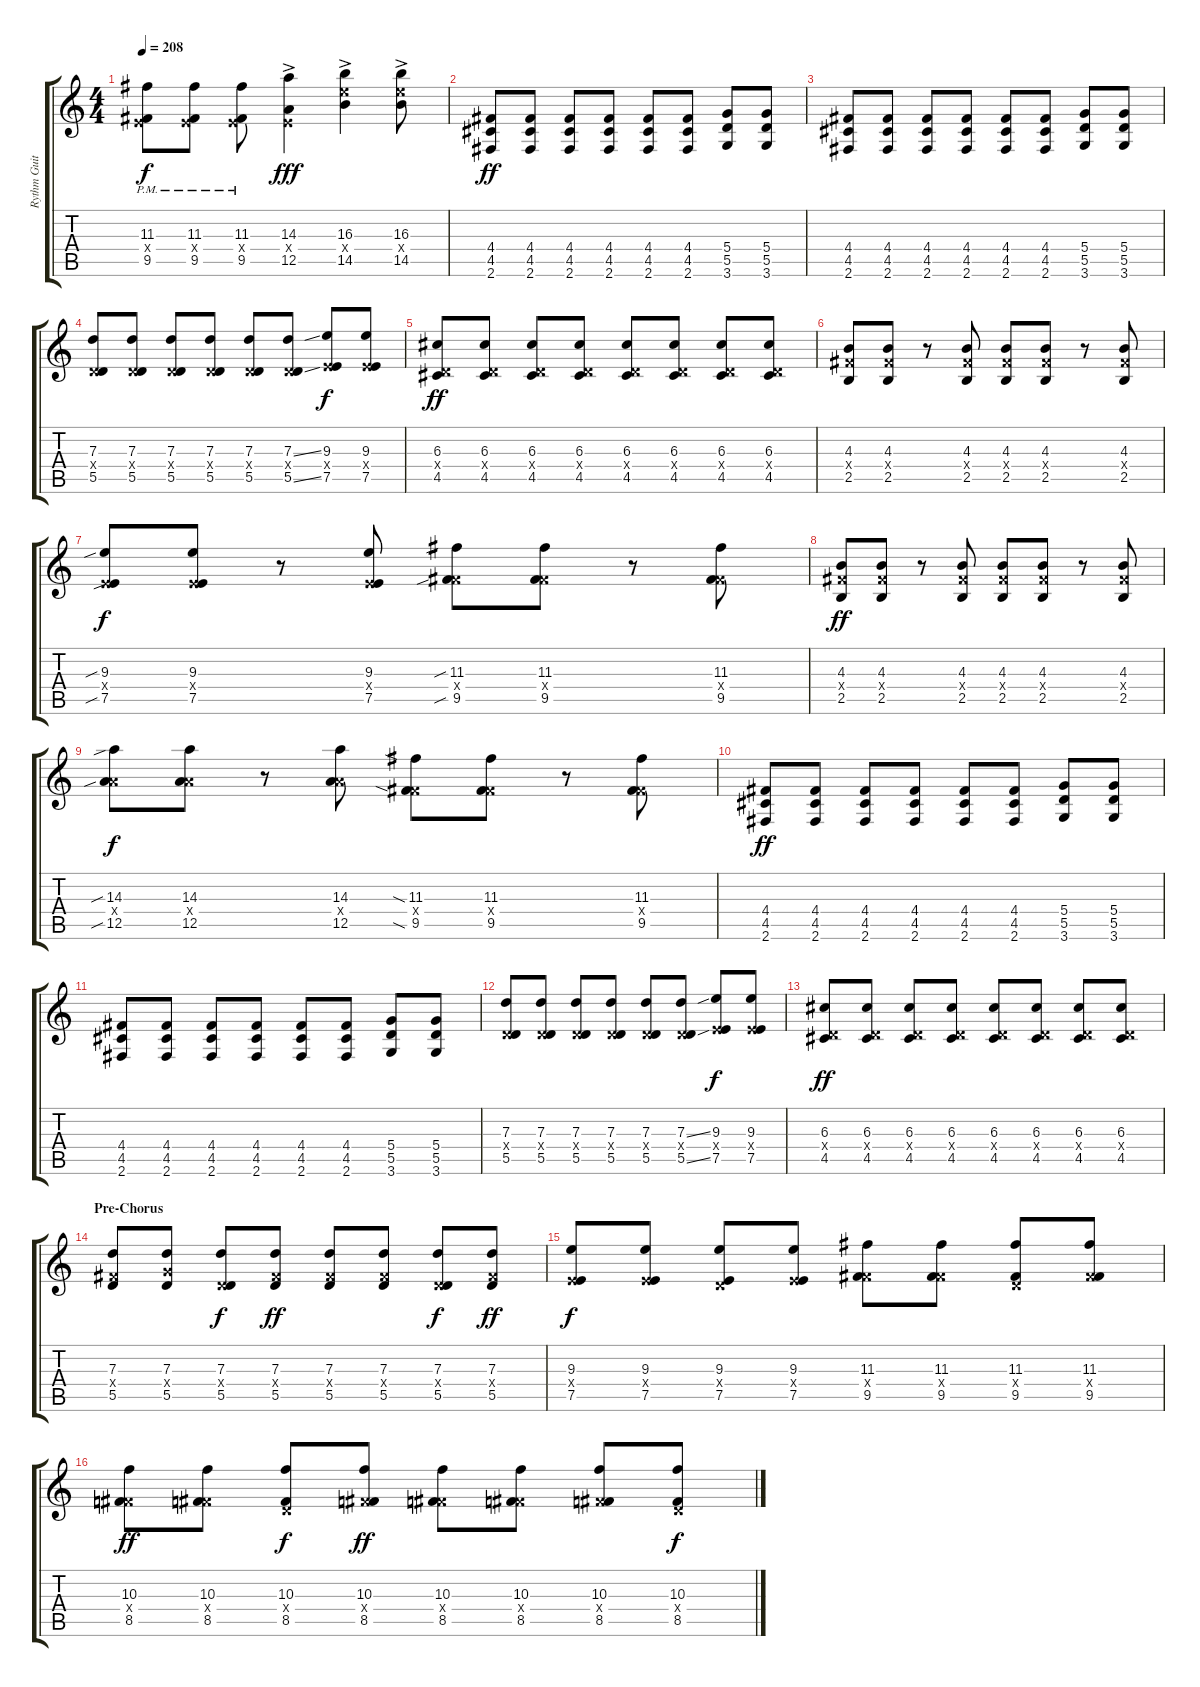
\track ("Rythm Guitar" "Rythm Guit") {instrument distortionguitar}
\staff {score tabs}
\tuning (E4 B3 G3 D3 A2 E2) {hide}
\ts (4 4)
\tempo 208
\clef g2
\ks c
(11.3{pm} 2.4{x} 9.5{pm}).8{dy f} (11.3{pm} 2.4{x} 9.5{pm}).8 (11.3{pm} 2.4{x} 9.5{pm}).8 (14.3{ac} 2.4{x} 12.5{ac}).4{dy fff} (16.3{ac} 14.4{x} 14.5{ac}).4 (16.3{ac} 14.4{x} 14.5{ac}).8 |
(4.4 4.5 2.6).8{dy ff} (4.4 4.5 2.6).8 (4.4 4.5 2.6).8 (4.4 4.5 2.6).8 (4.4 4.5 2.6).8 (4.4 4.5 2.6).8 (5.4 5.5 3.6).8 (5.4 5.5 3.6).8 |
(4.4 4.5 2.6).8 (4.4 4.5 2.6).8 (4.4 4.5 2.6).8 (4.4 4.5 2.6).8 (4.4 4.5 2.6).8 (4.4 4.5 2.6).8 (5.4 5.5 3.6).8 (5.4 5.5 3.6).8 |
(7.3 0.4{x} 5.5).8 (7.3 0.4{x} 5.5).8 (7.3 0.4{x} 5.5).8 (7.3 0.4{x} 5.5).8 (7.3 0.4{x} 5.5).8 (7.3{ss} 0.4{x} 5.5{ss}).8 (9.3 2.4{x} 7.5).8{dy f} (9.3 2.4{x} 7.5).8 |
(6.3 0.4{x} 4.5).8{dy ff} (6.3 0.4{x} 4.5).8 (6.3 0.4{x} 4.5).8 (6.3 0.4{x} 4.5).8 (6.3 0.4{x} 4.5).8 (6.3 0.4{x} 4.5).8 (6.3 0.4{x} 4.5).8 (6.3 0.4{x} 4.5).8 |
(4.3 4.4{x} 2.5).8 (4.3 4.4{x} 2.5).8 r.8 (4.3 4.4{x} 2.5).8 (4.3 4.4{x} 2.5).8 (4.3 4.4{x} 2.5).8 r.8 (4.3 4.4{x} 2.5).8 |
(9.3{sib} 2.4{x} 7.5{sib}).8{dy f} (9.3 2.4{x} 7.5).8 r.8 (9.3 2.4{x} 7.5).8 (11.3{sib} 4.4{x} 9.5{sib}).8 (11.3 4.4{x} 9.5).8 r.8 (11.3 4.4{x} 9.5).8 |
(4.3 4.4{x} 2.5).8{dy ff} (4.3 4.4{x} 2.5).8 r.8 (4.3 4.4{x} 2.5).8 (4.3 4.4{x} 2.5).8 (4.3 4.4{x} 2.5).8 r.8 (4.3 4.4{x} 2.5).8 |
(14.3{sib} 7.4{x} 12.5{sib}).8{dy f} (14.3 7.4{x} 12.5).8 r.8 (14.3 7.4{x} 12.5).8 (11.3{sia} 4.4{x} 9.5{sia}).8 (11.3 4.4{x} 9.5).8 r.8 (11.3 4.4{x} 9.5).8 |
(4.4 4.5 2.6).8{dy ff} (4.4 4.5 2.6).8 (4.4 4.5 2.6).8 (4.4 4.5 2.6).8 (4.4 4.5 2.6).8 (4.4 4.5 2.6).8 (5.4 5.5 3.6).8 (5.4 5.5 3.6).8 |
(4.4 4.5 2.6).8 (4.4 4.5 2.6).8 (4.4 4.5 2.6).8 (4.4 4.5 2.6).8 (4.4 4.5 2.6).8 (4.4 4.5 2.6).8 (5.4 5.5 3.6).8 (5.4 5.5 3.6).8 |
(7.3 0.4{x} 5.5).8 (7.3 0.4{x} 5.5).8 (7.3 0.4{x} 5.5).8 (7.3 0.4{x} 5.5).8 (7.3 0.4{x} 5.5).8 (7.3{ss} 0.4{x} 5.5{ss}).8 (9.3 2.4{x} 7.5).8{dy f} (9.3 2.4{x} 7.5).8 |
(6.3 0.4{x} 4.5).8{dy ff} (6.3 0.4{x} 4.5).8 (6.3 0.4{x} 4.5).8 (6.3 0.4{x} 4.5).8 (6.3 0.4{x} 4.5).8 (6.3 0.4{x} 4.5).8 (6.3 0.4{x} 4.5).8 (6.3 0.4{x} 4.5).8 |
\section ("" "Pre-Chorus")
(7.3 4.4{x} 5.5).8 (7.3 5.4{x} 5.5).8 (7.3 0.4{x} 5.5).8{dy f} (7.3 4.4{x} 5.5).8{dy ff} (7.3 4.4{x} 5.5).8 (7.3 4.4{x} 5.5).8 (7.3 0.4{x} 5.5).8{dy f} (7.3 4.4{x} 5.5).8{dy ff} |
(9.3 2.4{x} 7.5).8{dy f} (9.3 2.4{x} 7.5).8 (9.3 0.4{x} 7.5).8 (9.3 2.4{x} 7.5).8 (11.3 4.4{x} 9.5).8 (11.3 4.4{x} 9.5).8 (11.3 0.4{x} 9.5).8 (11.3 4.4{x} 9.5).8 |
(10.3 4.4{x} 8.5).8{dy ff} (10.3 4.4{x} 8.5).8 (10.3 0.4{x} 8.5).8{dy f} (10.3 4.4{x} 8.5).8{dy ff} (10.3 4.4{x} 8.5).8 (10.3 4.4{x} 8.5).8 (10.3 4.4{x} 8.5).8 (10.3 0.4{x} 8.5).8{dy f}
